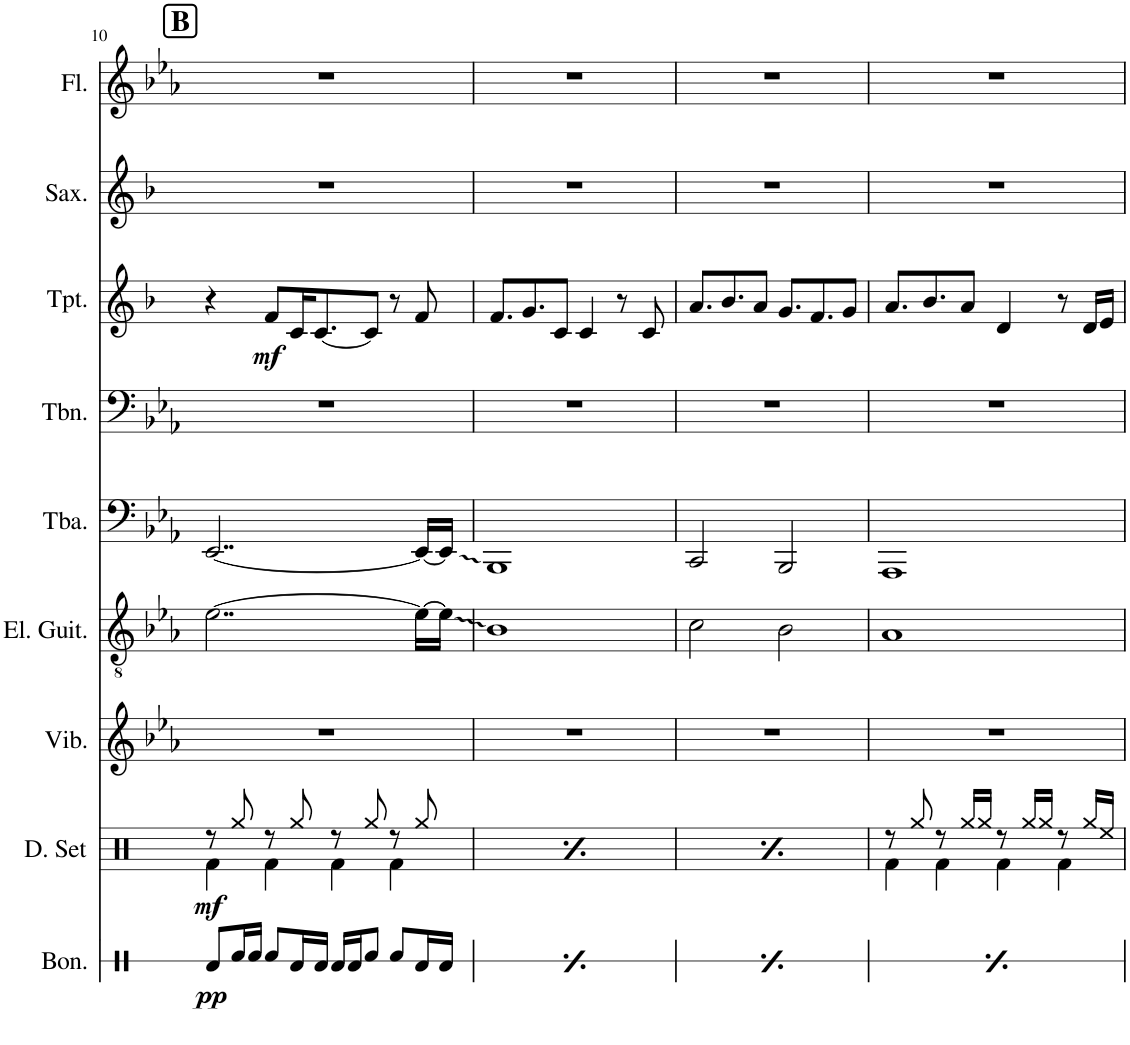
**kern	**dynam	**kern	**dynam	**kern	**kern	**kern	**kern	**kern	**dynam	**kern	**kern
*part9	*part9	*part8	*part8	*part7	*part6	*part5	*part4	*part3	*part3	*part2	*part1
*staff9	*staff9	*staff8	*staff8	*staff7	*staff6	*staff5	*staff4	*staff3	*staff3	*staff2	*staff1
*I"Bongos	*	*I"Drumset	*	*I"Vibraphone	*I"Electric Guitar	*I"Tuba	*I"Trombone	*I"Trumpet	*	*I"Saxophone	*I"Flute
*I'Bon.	*	*I'D. Set	*	*I'Vib.	*I'El. Guit.	*I'Tba.	*I'Tbn.	*I'Tpt.	*	*I'Sax.	*I'Fl.
!!LO:PB:g=z
*clefX	*	*clefX	*	*clefG2	*clefGv2	*clefF4	*clefF4	*clefG2	*	*clefG2	*clefG2
*	*	*	*	*	*	*	*	*Trd1c2	*	*Trd8c14	*
*k[]	*	*k[]	*	*k[b-e-a-]	*k[b-e-a-]	*k[b-e-a-]	*k[b-e-a-]	*k[b-]	*	*k[b-]	*k[b-e-a-]
*M4/4	*	*M4/4	*	*M4/4	*M4/4	*M4/4	*M4/4	*M4/4	*	*M4/4	*M4/4
!!LO:REH:place=s1:a:B:cj:fs=14:t=B
=10	=10	=10	=10	=10	=10	=10	=10	=10	=10	=10	=10
*	*	*^	*	*	*	*	*	*	*	*	*
!	!LO:DY:b	!	!	!LO:DY:b	!	!	!	!	!	!	!	!
8Rd/L	pp	8r	4Rf\	mf	1r	[2..e-\	[2..EE-/	1r	4r	.	1r	1r
16Rf/L	.	8Rgg/	.	.	.	.	.	.	.	.	.	.
16Rf/JJ	.	.	.	.	.	.	.	.	.	.	.	.
!	!	!	!	!	!	!	!	!	!	!LO:DY:b	!	!
8Rf/L	.	8r	4Rf\	.	.	.	.	.	8f/L	mf	.	.
16Rd/L	.	8Rgg/	.	.	.	.	.	.	16c/K	.	.	.
16Rd/JJ	.	.	.	.	.	.	.	.	[8.c/	.	.	.
16Rd/LL	.	8r	4Rf\	.	.	.	.	.	.	.	.	.
16Rd/J	.	.	.	.	.	.	.	.	.	.	.	.
8Rf/J	.	8Rgg/	.	.	.	.	.	.	8c/J]	.	.	.
8Rf/L	.	8r	4Rf\	.	.	.	.	.	8r	.	.	.
16Rd/L	.	8Rgg/	.	.	.	16e-\LL_	16EE-/LL_	.	8f/	.	.	.
16Rd/JJ	.	.	.	.	.	16e-\JJ]	16EE-/JJ]	.	.	.	.	.
=11	=11	=11	=11	=11	=11	=11	=11	=11	=11	=11	=11	=11
!	!LO:DY:b	!	!	!LO:DY:b	!	!	!	!	!	!	!	!
8Rd/L	pp	8r	4Rf\	mf	1r	1B-	1BBB-	1r	8.f/L	.	1r	1r
16Rf/L	.	8Rgg/	.	.	.	.	.	.	.	.	.	.
16Rf/JJ	.	.	.	.	.	.	.	.	8.g/	.	.	.
8Rf/L	.	8r	4Rf\	.	.	.	.	.	.	.	.	.
16Rd/L	.	8Rgg/	.	.	.	.	.	.	8c/J	.	.	.
16Rd/JJ	.	.	.	.	.	.	.	.	.	.	.	.
16Rd/LL	.	8r	4Rf\	.	.	.	.	.	4c/	.	.	.
16Rd/J	.	.	.	.	.	.	.	.	.	.	.	.
8Rf/J	.	8Rgg/	.	.	.	.	.	.	.	.	.	.
8Rf/L	.	8r	4Rf\	.	.	.	.	.	8r	.	.	.
16Rd/L	.	8Rgg/	.	.	.	.	.	.	8c/	.	.	.
16Rd/JJ	.	.	.	.	.	.	.	.	.	.	.	.
=12	=12	=12	=12	=12	=12	=12	=12	=12	=12	=12	=12	=12
!	!LO:DY:b	!	!	!LO:DY:b	!	!	!	!	!	!	!	!
8Rd/L	pp	8r	4Rf\	mf	1r	2c\	2CC/	1r	8.a/L	.	1r	1r
16Rf/L	.	8Rgg/	.	.	.	.	.	.	.	.	.	.
16Rf/JJ	.	.	.	.	.	.	.	.	8.b-/	.	.	.
8Rf/L	.	8r	4Rf\	.	.	.	.	.	.	.	.	.
16Rd/L	.	8Rgg/	.	.	.	.	.	.	8a/J	.	.	.
16Rd/JJ	.	.	.	.	.	.	.	.	.	.	.	.
16Rd/LL	.	8r	4Rf\	.	.	2B-\	2BBB-/	.	8.g/L	.	.	.
16Rd/J	.	.	.	.	.	.	.	.	.	.	.	.
8Rf/J	.	8Rgg/	.	.	.	.	.	.	.	.	.	.
.	.	.	.	.	.	.	.	.	8.f/	.	.	.
8Rf/L	.	8r	4Rf\	.	.	.	.	.	.	.	.	.
16Rd/L	.	8Rgg/	.	.	.	.	.	.	8g/J	.	.	.
16Rd/JJ	.	.	.	.	.	.	.	.	.	.	.	.
=13	=13	=13	=13	=13	=13	=13	=13	=13	=13	=13	=13	=13
!	!LO:DY:b	!	!	!	!	!	!	!	!	!	!	!
8Rd/L	pp	8r	4Rf\	.	1r	1A-	1AAA-	1r	8.a/L	.	1r	1r
16Rf/L	.	8Rgg/	.	.	.	.	.	.	.	.	.	.
16Rf/JJ	.	.	.	.	.	.	.	.	8.b-/	.	.	.
8Rf/L	.	8r	4Rf\	.	.	.	.	.	.	.	.	.
16Rd/L	.	16Rgg/LL	.	.	.	.	.	.	8a/J	.	.	.
16Rd/JJ	.	16Rgg/JJ	.	.	.	.	.	.	.	.	.	.
16Rd/LL	.	8r	4Rf\	.	.	.	.	.	4d/	.	.	.
16Rd/J	.	.	.	.	.	.	.	.	.	.	.	.
8Rf/J	.	16Rgg/LL	.	.	.	.	.	.	.	.	.	.
.	.	16Rgg/JJ	.	.	.	.	.	.	.	.	.	.
8Rf/L	.	8r	4Rf\	.	.	.	.	.	8r	.	.	.
16Rd/L	.	16Rgg/LL	.	.	.	.	.	.	16d/LL	.	.	.
16Rd/JJ	.	16Ree/JJ	.	.	.	.	.	.	16e/JJ	.	.	.
*	*	*v	*v	*	*	*	*	*	*	*	*	*
=	=	=	=	=	=	=	=	=	=	=	=
*-	*-	*-	*-	*-	*-	*-	*-	*-	*-	*-	*-
